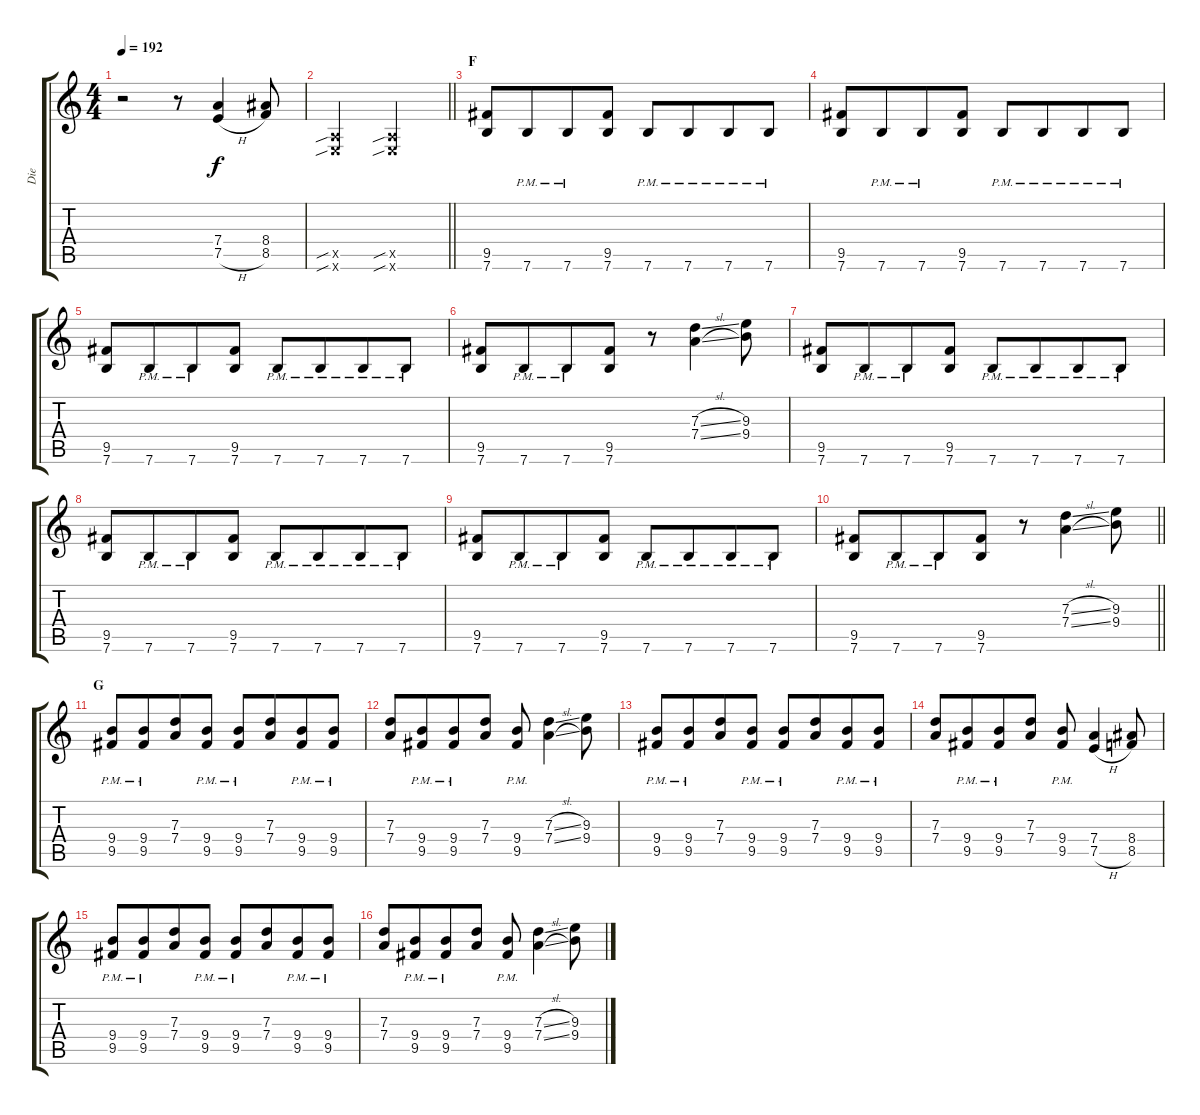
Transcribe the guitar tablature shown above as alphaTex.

\track ("Die" "Die") {instrument distortionguitar}
\staff {score tabs}
\tuning (E4 B3 G3 D3 A2 E2) {hide}
\ts (4 4)
\tempo 192
\clef g2
\ks c
r.2{dy f} r.8 (7.4 7.5{h}).4 (8.4 8.5).8 |
\barLineRight lightlight
(0.5{sib x} 0.6{sib x}).2 (0.5{sib x} 0.6{sib x}).2 |
\section ("" "F")
(9.5 7.6).8 7.6{pm}.8{beam merge} 7.6{pm}.8 (9.5 7.6).8 7.6{pm}.8 7.6{pm}.8{beam merge} 7.6{pm}.8 7.6{pm}.8 |
(9.5 7.6).8 7.6{pm}.8{beam merge} 7.6{pm}.8 (9.5 7.6).8 7.6{pm}.8 7.6{pm}.8{beam merge} 7.6{pm}.8 7.6{pm}.8 |
(9.5 7.6).8 7.6{pm}.8{beam merge} 7.6{pm}.8 (9.5 7.6).8 7.6{pm}.8 7.6{pm}.8{beam merge} 7.6{pm}.8 7.6{pm}.8 |
(9.5 7.6).8 7.6{pm}.8{beam merge} 7.6{pm}.8 (9.5 7.6).8 r.8 (7.3{sl} 7.4{sl}).4 (9.3 9.4).8 |
(9.5 7.6).8 7.6{pm}.8{beam merge} 7.6{pm}.8 (9.5 7.6).8 7.6{pm}.8 7.6{pm}.8{beam merge} 7.6{pm}.8 7.6{pm}.8 |
(9.5 7.6).8 7.6{pm}.8{beam merge} 7.6{pm}.8 (9.5 7.6).8 7.6{pm}.8 7.6{pm}.8{beam merge} 7.6{pm}.8 7.6{pm}.8 |
(9.5 7.6).8 7.6{pm}.8{beam merge} 7.6{pm}.8 (9.5 7.6).8 7.6{pm}.8 7.6{pm}.8{beam merge} 7.6{pm}.8 7.6{pm}.8 |
\barLineRight lightlight
(9.5 7.6).8 7.6{pm}.8{beam merge} 7.6{pm}.8 (9.5 7.6).8 r.8 (7.3{sl} 7.4{sl}).4 (9.3 9.4).8 |
\section ("" "G")
(9.4{pm} 9.5{pm}).8{beam Up} (9.4{pm} 9.5{pm}).8{beam Up beam merge} (7.3 7.4).8{beam Up} (9.4{pm} 9.5{pm}).8{beam Up} (9.4{pm} 9.5{pm}).8{beam Up} (7.3 7.4).8{beam Up beam merge} (9.4{pm} 9.5{pm}).8{beam Up} (9.4{pm} 9.5{pm}).8{beam Up} |
(7.3 7.4).8 (9.4{pm} 9.5{pm}).8{beam merge} (9.4{pm} 9.5{pm}).8 (7.3 7.4).8 (9.4{pm} 9.5{pm}).8 (7.3{sl} 7.4{sl}).4 (9.3 9.4).8 |
(9.4{pm} 9.5{pm}).8{beam Up} (9.4{pm} 9.5{pm}).8{beam Up beam merge} (7.3 7.4).8{beam Up} (9.4{pm} 9.5{pm}).8{beam Up} (9.4{pm} 9.5{pm}).8{beam Up} (7.3 7.4).8{beam Up beam merge} (9.4{pm} 9.5{pm}).8{beam Up} (9.4{pm} 9.5{pm}).8{beam Up} |
(7.3 7.4).8 (9.4{pm} 9.5{pm}).8{beam merge} (9.4{pm} 9.5{pm}).8 (7.3 7.4).8 (9.4{pm} 9.5{pm}).8 (7.4 7.5{h}).4 (8.4 8.5).8 |
(9.4{pm} 9.5{pm}).8{beam Up} (9.4{pm} 9.5{pm}).8{beam Up beam merge} (7.3 7.4).8{beam Up} (9.4{pm} 9.5{pm}).8{beam Up} (9.4{pm} 9.5{pm}).8{beam Up} (7.3 7.4).8{beam Up beam merge} (9.4{pm} 9.5{pm}).8{beam Up} (9.4{pm} 9.5{pm}).8{beam Up} |
(7.3 7.4).8 (9.4{pm} 9.5{pm}).8{beam merge} (9.4{pm} 9.5{pm}).8 (7.3 7.4).8 (9.4{pm} 9.5{pm}).8 (7.3{sl} 7.4{sl}).4 (9.3 9.4).8
